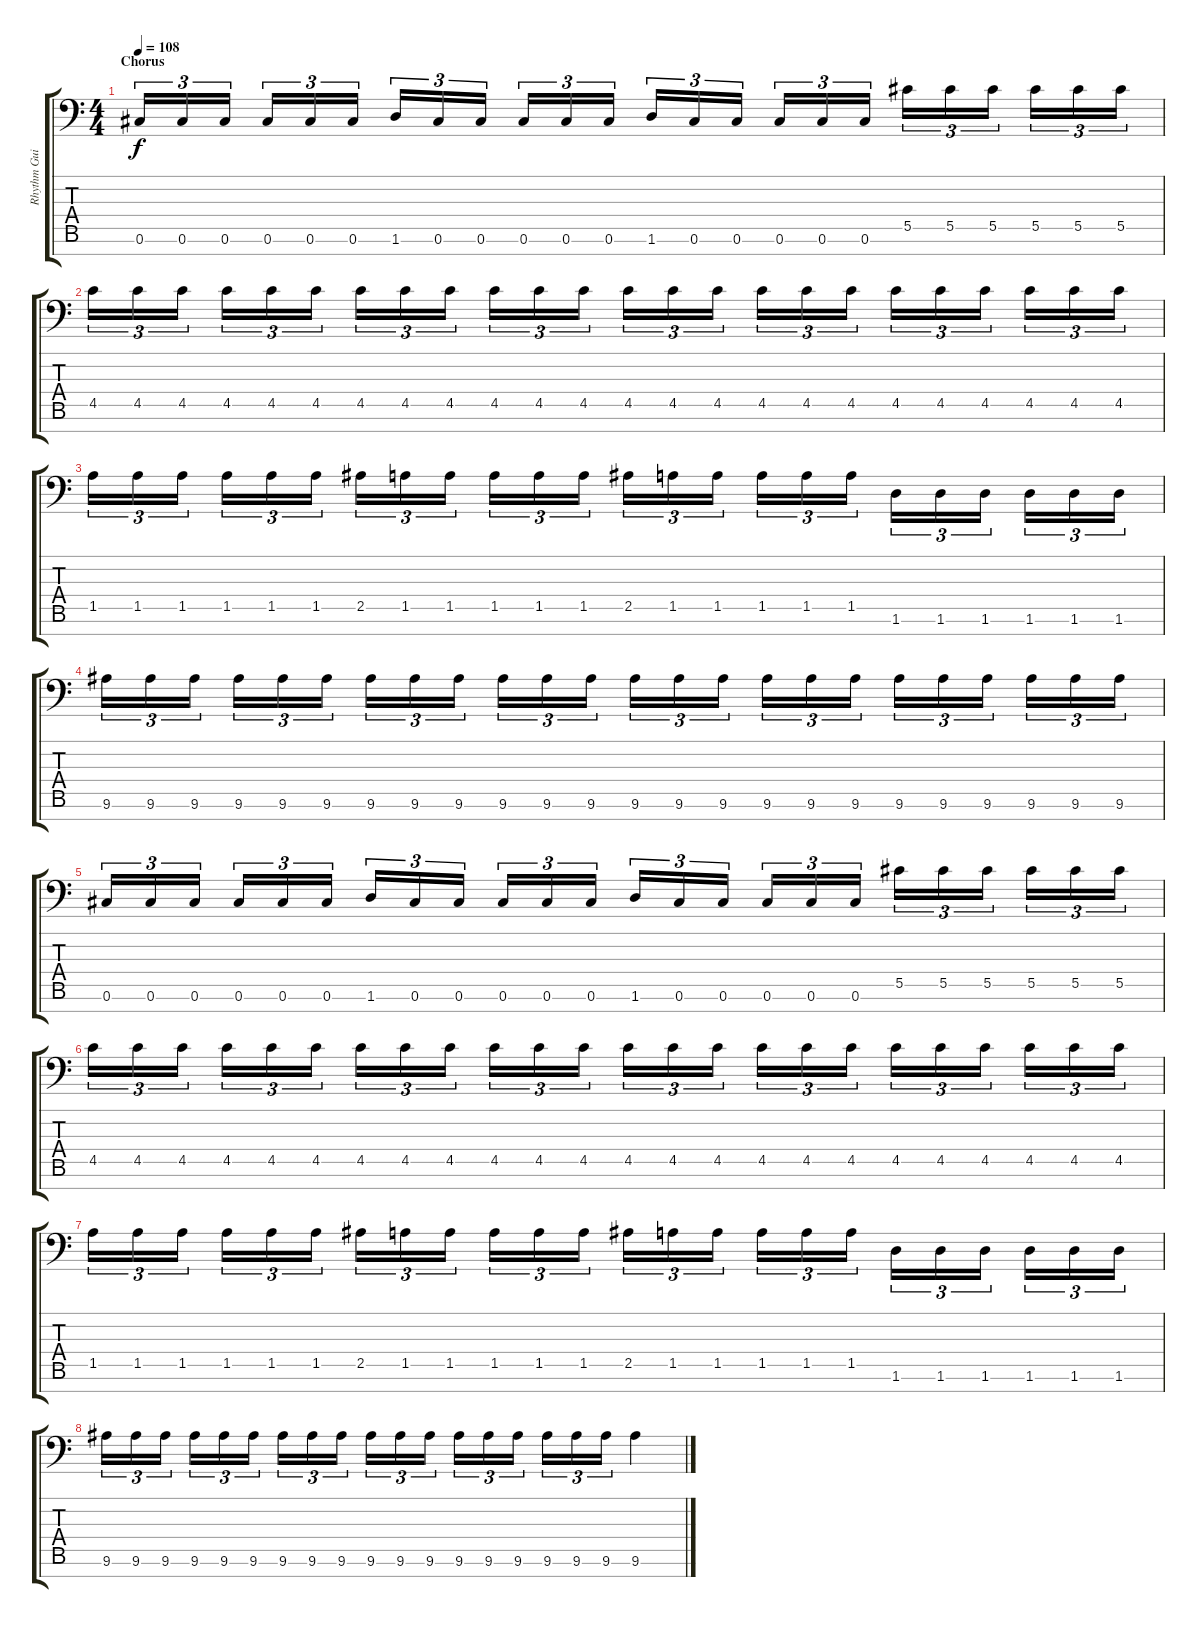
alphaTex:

\track ("Rhythm Guitar" "Rhythm Gui") {instrument distortionguitar}
\staff {score tabs}
\tuning (Eb4 Bb3 Gb3 Db3 Ab2 Db2 Ab1) {hide}
\ts (4 4)
\section ("" "Chorus")
\tempo 108
\clef f4
\ks c
0.6.16{tu (3 2) dy f} 0.6.16{tu (3 2)} 0.6.16{tu (3 2)} 0.6.16{tu (3 2)} 0.6.16{tu (3 2)} 0.6.16{tu (3 2)} 1.6.16{tu (3 2)} 0.6.16{tu (3 2)} 0.6.16{tu (3 2)} 0.6.16{tu (3 2)} 0.6.16{tu (3 2)} 0.6.16{tu (3 2)} 1.6.16{tu (3 2)} 0.6.16{tu (3 2)} 0.6.16{tu (3 2)} 0.6.16{tu (3 2)} 0.6.16{tu (3 2)} 0.6.16{tu (3 2)} 5.5.16{tu (3 2)} 5.5.16{tu (3 2)} 5.5.16{tu (3 2)} 5.5.16{tu (3 2)} 5.5.16{tu (3 2)} 5.5.16{tu (3 2)} |
4.5.16{tu (3 2)} 4.5.16{tu (3 2)} 4.5.16{tu (3 2)} 4.5.16{tu (3 2)} 4.5.16{tu (3 2)} 4.5.16{tu (3 2)} 4.5.16{tu (3 2)} 4.5.16{tu (3 2)} 4.5.16{tu (3 2)} 4.5.16{tu (3 2)} 4.5.16{tu (3 2)} 4.5.16{tu (3 2)} 4.5.16{tu (3 2)} 4.5.16{tu (3 2)} 4.5.16{tu (3 2)} 4.5.16{tu (3 2)} 4.5.16{tu (3 2)} 4.5.16{tu (3 2)} 4.5.16{tu (3 2)} 4.5.16{tu (3 2)} 4.5.16{tu (3 2)} 4.5.16{tu (3 2)} 4.5.16{tu (3 2)} 4.5.16{tu (3 2)} |
1.5.16{tu (3 2)} 1.5.16{tu (3 2)} 1.5.16{tu (3 2)} 1.5.16{tu (3 2)} 1.5.16{tu (3 2)} 1.5.16{tu (3 2)} 2.5.16{tu (3 2)} 1.5.16{tu (3 2)} 1.5.16{tu (3 2)} 1.5.16{tu (3 2)} 1.5.16{tu (3 2)} 1.5.16{tu (3 2)} 2.5.16{tu (3 2)} 1.5.16{tu (3 2)} 1.5.16{tu (3 2)} 1.5.16{tu (3 2)} 1.5.16{tu (3 2)} 1.5.16{tu (3 2)} 1.6.16{tu (3 2)} 1.6.16{tu (3 2)} 1.6.16{tu (3 2)} 1.6.16{tu (3 2)} 1.6.16{tu (3 2)} 1.6.16{tu (3 2)} |
9.6.16{tu (3 2)} 9.6.16{tu (3 2)} 9.6.16{tu (3 2)} 9.6.16{tu (3 2)} 9.6.16{tu (3 2)} 9.6.16{tu (3 2)} 9.6.16{tu (3 2)} 9.6.16{tu (3 2)} 9.6.16{tu (3 2)} 9.6.16{tu (3 2)} 9.6.16{tu (3 2)} 9.6.16{tu (3 2)} 9.6.16{tu (3 2)} 9.6.16{tu (3 2)} 9.6.16{tu (3 2)} 9.6.16{tu (3 2)} 9.6.16{tu (3 2)} 9.6.16{tu (3 2)} 9.6.16{tu (3 2)} 9.6.16{tu (3 2)} 9.6.16{tu (3 2)} 9.6.16{tu (3 2)} 9.6.16{tu (3 2)} 9.6.16{tu (3 2)} |
0.6.16{tu (3 2)} 0.6.16{tu (3 2)} 0.6.16{tu (3 2)} 0.6.16{tu (3 2)} 0.6.16{tu (3 2)} 0.6.16{tu (3 2)} 1.6.16{tu (3 2)} 0.6.16{tu (3 2)} 0.6.16{tu (3 2)} 0.6.16{tu (3 2)} 0.6.16{tu (3 2)} 0.6.16{tu (3 2)} 1.6.16{tu (3 2)} 0.6.16{tu (3 2)} 0.6.16{tu (3 2)} 0.6.16{tu (3 2)} 0.6.16{tu (3 2)} 0.6.16{tu (3 2)} 5.5.16{tu (3 2)} 5.5.16{tu (3 2)} 5.5.16{tu (3 2)} 5.5.16{tu (3 2)} 5.5.16{tu (3 2)} 5.5.16{tu (3 2)} |
4.5.16{tu (3 2)} 4.5.16{tu (3 2)} 4.5.16{tu (3 2)} 4.5.16{tu (3 2)} 4.5.16{tu (3 2)} 4.5.16{tu (3 2)} 4.5.16{tu (3 2)} 4.5.16{tu (3 2)} 4.5.16{tu (3 2)} 4.5.16{tu (3 2)} 4.5.16{tu (3 2)} 4.5.16{tu (3 2)} 4.5.16{tu (3 2)} 4.5.16{tu (3 2)} 4.5.16{tu (3 2)} 4.5.16{tu (3 2)} 4.5.16{tu (3 2)} 4.5.16{tu (3 2)} 4.5.16{tu (3 2)} 4.5.16{tu (3 2)} 4.5.16{tu (3 2)} 4.5.16{tu (3 2)} 4.5.16{tu (3 2)} 4.5.16{tu (3 2)} |
1.5.16{tu (3 2)} 1.5.16{tu (3 2)} 1.5.16{tu (3 2)} 1.5.16{tu (3 2)} 1.5.16{tu (3 2)} 1.5.16{tu (3 2)} 2.5.16{tu (3 2)} 1.5.16{tu (3 2)} 1.5.16{tu (3 2)} 1.5.16{tu (3 2)} 1.5.16{tu (3 2)} 1.5.16{tu (3 2)} 2.5.16{tu (3 2)} 1.5.16{tu (3 2)} 1.5.16{tu (3 2)} 1.5.16{tu (3 2)} 1.5.16{tu (3 2)} 1.5.16{tu (3 2)} 1.6.16{tu (3 2)} 1.6.16{tu (3 2)} 1.6.16{tu (3 2)} 1.6.16{tu (3 2)} 1.6.16{tu (3 2)} 1.6.16{tu (3 2)} |
9.6.16{tu (3 2)} 9.6.16{tu (3 2)} 9.6.16{tu (3 2)} 9.6.16{tu (3 2)} 9.6.16{tu (3 2)} 9.6.16{tu (3 2)} 9.6.16{tu (3 2)} 9.6.16{tu (3 2)} 9.6.16{tu (3 2)} 9.6.16{tu (3 2)} 9.6.16{tu (3 2)} 9.6.16{tu (3 2)} 9.6.16{tu (3 2)} 9.6.16{tu (3 2)} 9.6.16{tu (3 2)} 9.6.16{tu (3 2)} 9.6.16{tu (3 2)} 9.6.16{tu (3 2)} 9.6.4
